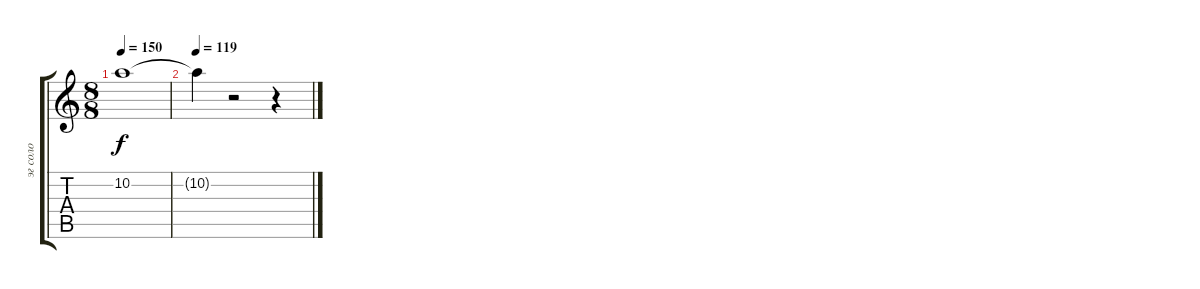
\track ("эг соло" "эг соло") {instrument overdrivenguitar}
\staff {score tabs}
\tuning (E4 B3 G3 D3 A2 E2) {hide}
\ts (8 8)
\tempo 150
\clef g2
\ks c
10.2{t}.1{dy f} |
\tempo 119
10.2{t}.4 r.2 r.4
